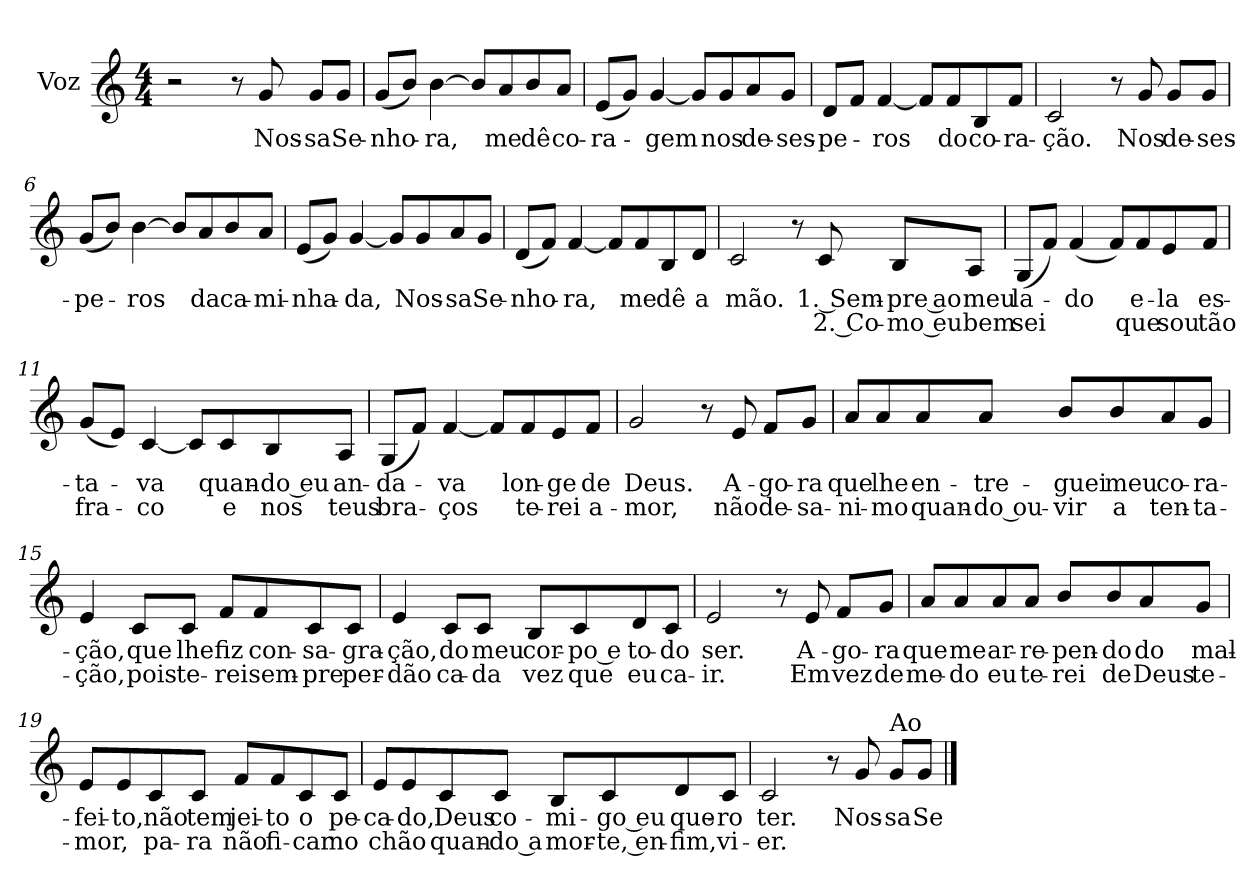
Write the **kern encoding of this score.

**kern	**text	**text
*part1	*part1	*part1
*staff1	*staff1	*staff1
*I"Voz	*	*
*I'Vo.	*	*
*clefG2	*	*
*k[]	*	*
*M4/4	*	*
*MM80	*	*
=1	=1	=1
2r	.	.
8r	.	.
!	!LO:LY:b	!
8g/	Nos-	.
!	!LO:LY:b	!
8g/L	-sa	.
!	!LO:LY:b	!
8g/J	Se-	.
=2	=2	=2
!	!LO:LY:b	!
(<8g/L	-nho-	.
8b/J)	.	.
!	!LO:LY:b	!
[4b\	-ra,	.
8b/L]	.	.
!	!LO:LY:b	!
8a/	me	.
!	!LO:LY:b	!
8b/	dê	.
!	!LO:LY:b	!
8a/J	co-	.
=3	=3	=3
!	!LO:LY:b	!
(<8e/L	-ra-	.
8g/J)	.	.
!	!LO:LY:b	!
[4g/	-gem	.
8g/L]	.	.
!	!LO:LY:b	!
8g/	nos	.
!	!LO:LY:b	!
8a/	de-	.
!	!LO:LY:b	!
8g/J	-ses-	.
=4	=4	=4
!	!LO:LY:b	!
8d/L	-pe-	.
8f/J	.	.
!	!LO:LY:b	!
[4f/	-ros	.
8f/L]	.	.
!	!LO:LY:b	!
8f/	do	.
!	!LO:LY:b	!
8B/	co-	.
!	!LO:LY:b	!
8f/J	-ra-	.
=5	=5	=5
!	!LO:LY:b	!
2c/	-ção.	.
8r	.	.
!	!LO:LY:b	!
8g/	Nos	.
!	!LO:LY:b	!
8g/L	de-	.
!	!LO:LY:b	!
8g/J	-ses-	.
!!LO:LB:g=z
=6	=6	=6
!	!LO:LY:b	!
(<8g/L	-pe-	.
8b/J)	.	.
!	!LO:LY:b	!
[4b\	-ros	.
8b/L]	.	.
!	!LO:LY:b	!
8a/	da	.
!	!LO:LY:b	!
8b/	ca-	.
!	!LO:LY:b	!
8a/J	-mi-	.
=7	=7	=7
!	!LO:LY:b	!
(<8e/L	-nha-	.
8g/J)	.	.
!	!LO:LY:b	!
[4g/	da,	.
8g/L]	.	.
!	!LO:LY:b	!
8g/	Nos-	.
!	!LO:LY:b	!
8a/	-sa	.
!	!LO:LY:b	!
8g/J	Se-	.
=8	=8	=8
!	!LO:LY:b	!
(<8d/L	-nho-	.
8f/J)	.	.
!	!LO:LY:b	!
[4f/	-ra,	.
8f/L]	.	.
!	!LO:LY:b	!
8f/	me	.
!	!LO:LY:b	!
8B/	dê	.
!	!LO:LY:b	!
8d/J	a	.
=9	=9	=9
!	!LO:LY:b	!
2c/	mão.	.
8r	.	.
!	!LO:LY:b	!LO:LY:b
8c/	1. Sem-	2. Co-
!	!LO:LY:b	!LO:LY:b
8B/L	-pre ao	mo eu
!	!LO:LY:b	!LO:LY:b
8A/J	meu	bem
!!LO:LB:g=z
=10	=10	=10
!	!LO:LY:b	!LO:LY:b
(<8G/L	la-	sei
8f/J)	.	.
!	!LO:LY:b	!
(<4f/	-do	.
8f/L)	.	.
!	!LO:LY:b	!LO:LY:b
8f/	e-	que
!	!LO:LY:b	!LO:LY:b
8e/	-la	sou
!	!LO:LY:b	!LO:LY:b
8f/J	es-	tão
=11	=11	=11
!	!LO:LY:b	!LO:LY:b
(<8g/L	ta-	fra-
8e/J)	.	.
!	!LO:LY:b	!LO:LY:b
[4c/	-va	-co
8c/L]	.	.
!	!LO:LY:b	!LO:LY:b
8c/	quan-	e
!	!LO:LY:b	!LO:LY:b
8B/	-do eu	nos
!	!LO:LY:b	!LO:LY:b
8A/J	an-	teus
=12	=12	=12
!	!LO:LY:b	!LO:LY:b
(<8G/L	da-	bra-
8f/J)	.	.
!	!LO:LY:b	!LO:LY:b
[4f/	-va	-ços
8f/L]	.	.
!	!LO:LY:b	!LO:LY:b
8f/	lon-	te-
!	!LO:LY:b	!LO:LY:b
8e/	-ge	-rei
!	!LO:LY:b	!LO:LY:b
8f/J	de	a-
=13	=13	=13
!	!LO:LY:b	!LO:LY:b
2g/	Deus.	-mor,
8r	.	.
!	!LO:LY:b	!LO:LY:b
8e/	A-	não
!	!LO:LY:b	!LO:LY:b
8f/L	-go-	de-
!	!LO:LY:b	!LO:LY:b
8g/J	-ra	-sa-
!!LO:LB:g=z
=14	=14	=14
!	!LO:LY:b	!LO:LY:b
8a/L	que	-ni-
!	!LO:LY:b	!LO:LY:b
8a/	lhe	-mo
!	!LO:LY:b	!LO:LY:b
8a/	en-	quan-
!	!LO:LY:b	!LO:LY:b
8a/J	-tre-	-do ou-
!	!LO:LY:b	!LO:LY:b
8b/L	-guei	-vir
!	!LO:LY:b	!LO:LY:b
8b/	meu	a
!	!LO:LY:b	!LO:LY:b
8a/	co-	ten-
!	!LO:LY:b	!LO:LY:b
8g/J	-ra-	-ta-
=15	=15	=15
!	!LO:LY:b	!LO:LY:b
4e/	-ção,	-ção,
!	!LO:LY:b	!LO:LY:b
8c/L	que	pois
!	!LO:LY:b	!LO:LY:b
8c/J	lhe	te-
!	!LO:LY:b	!LO:LY:b
8f/L	fiz	-rei
!	!LO:LY:b	!LO:LY:b
8f/	con-	sem-
!	!LO:LY:b	!LO:LY:b
8c/	-sa-	-pre
!	!LO:LY:b	!LO:LY:b
8c/J	-gra-	per-
=16	=16	=16
!	!LO:LY:b	!LO:LY:b
4e/	-ção,	-dão
!	!LO:LY:b	!LO:LY:b
8c/L	do	ca-
!	!LO:LY:b	!LO:LY:b
8c/J	meu	-da
!	!LO:LY:b	!LO:LY:b
8B/L	cor-	vez
!	!LO:LY:b	!LO:LY:b
8c/	-po e	que
!	!LO:LY:b	!LO:LY:b
8d/	to-	eu
!	!LO:LY:b	!LO:LY:b
8c/J	-do	ca-
!!LO:LB:g=z
=17	=17	=17
!	!LO:LY:b	!LO:LY:b
2e/	ser.	-ir.
8r	.	.
!	!LO:LY:b	!LO:LY:b
8e/	A-	Em
!	!LO:LY:b	!LO:LY:b
8f/L	-go-	vez
!	!LO:LY:b	!LO:LY:b
8g/J	-ra	de
=18	=18	=18
!	!LO:LY:b	!LO:LY:b
8a/L	que	me-
!	!LO:LY:b	!LO:LY:b
8a/	me	-do
!	!LO:LY:b	!LO:LY:b
8a/	ar-	eu
!	!LO:LY:b	!LO:LY:b
8a/J	-re-	te-
!	!LO:LY:b	!LO:LY:b
8b/L	-pen-	-rei
!	!LO:LY:b	!LO:LY:b
8b/	-do	de
!	!LO:LY:b	!LO:LY:b
8a/	do	Deus
!	!LO:LY:b	!LO:LY:b
8g/J	mal-	te-
=19	=19	=19
!	!LO:LY:b	!LO:LY:b
8e/L	-fei-	-mor,
!	!LO:LY:b	!
8e/	-to,	.
!	!LO:LY:b	!LO:LY:b
8c/	não	pa-
!	!LO:LY:b	!LO:LY:b
8c/J	tem	-ra
!	!LO:LY:b	!LO:LY:b
8f/L	jei-	não
!	!LO:LY:b	!LO:LY:b
8f/	-to	fi-
!	!LO:LY:b	!LO:LY:b
8c/	o	-car
!	!LO:LY:b	!LO:LY:b
8c/J	pe-	no
!!LO:LB:g=z
=20	=20	=20
!	!LO:LY:b	!LO:LY:b
8e/L	-ca-	chão
!	!LO:LY:b	!
8e/	-do,	.
!	!LO:LY:b	!LO:LY:b
8c/	Deus	quan-
!	!LO:LY:b	!LO:LY:b
8c/J	co-	-do a
!	!LO:LY:b	!LO:LY:b
8B/L	-mi-	mor-
!	!LO:LY:b	!LO:LY:b
8c/	-go eu	-te, en-
!	!LO:LY:b	!LO:LY:b
8d/	que-	-fim,
!	!LO:LY:b	!LO:LY:b
8c/J	-ro	vi-
=21	=21	=21
!	!LO:LY:b	!LO:LY:b
2c/	ter.	-er.
8r	.	.
!	!LO:LY:b	!
8g/	Nos-	.
!LO:TX:a:t=Ao	!	!
!	!LO:LY:b	!
8g/L	-sa	.
!	!LO:LY:b	!
8g/J	Se	.
==	==	==
*-	*-	*-
